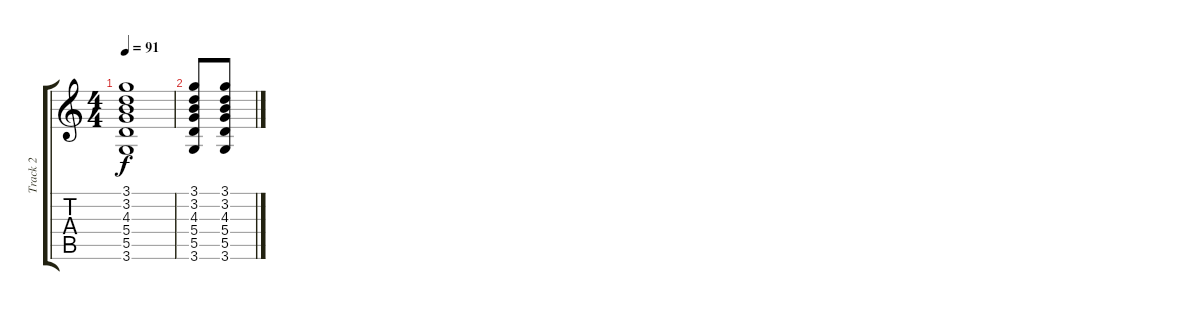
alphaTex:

\track ("Track 2" "Track 2") {instrument acousticguitarsteel}
\staff {score tabs}
\tuning (E4 B3 G3 D3 A2 E2) {hide}
\ts (4 4)
\tempo 91
\clef g2
\ks c
(3.1 3.2 4.3 5.4 5.5 3.6).1{dy f} |
(3.1 3.2 4.3 5.4 5.5 3.6).8 (3.1 3.2 4.3 5.4 5.5 3.6).8
